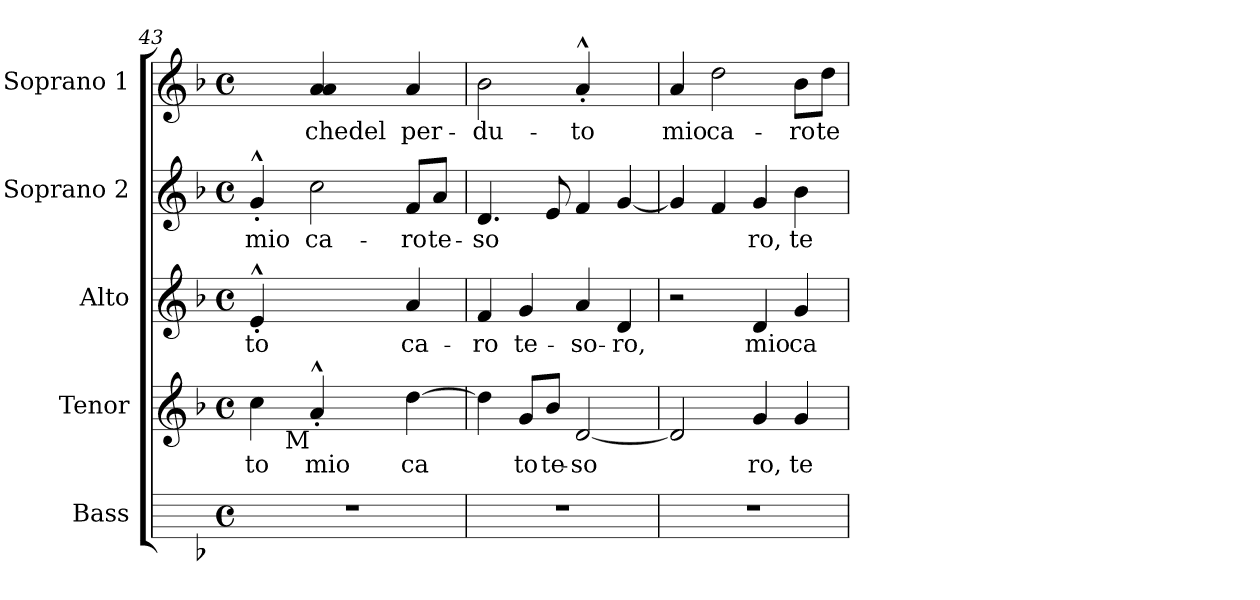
**kern	**kern	**text	**kern	**text	**kern	**text	**kern	**text
*part5	*part4	*part4	*part3	*part3	*part2	*part2	*part1	*part1
*staff5	*staff4	*staff4	*staff3	*staff3	*staff2	*staff2	*staff1	*staff1
*I"Bass	*I"Tenor	*	*I"Alto	*	*I"Soprano 2	*	*I"Soprano 1	*
*k[b-]	*k[b-]	*	*k[b-]	*	*k[b-]	*	*k[b-]	*
*F:	*F:	*	*F:	*	*F:	*	*F:	*
*M4/4	*M4/4	*	*M4/4	*	*M4/4	*	*M4/4	*
*met(c)	*met(c)	*	*met(c)	*	*met(c)	*	*met(c)	*
=43	=43	=43	=43	=43	=43	=43	=43	=43
!	!	!LO:LY:b:cj	!	!LO:LY:b:cj	!	!LO:LY:b:cj	!	!
*	*^	*	*	*	*	*	*	*
1r	4cc\	8ryy	-to	4e^^>'>/	-to	4g^^>'>/	mio	4ryy	.
.	.	64ryy	.	.	.	.	.	.	.
!	!	!LO:TX:b:t=M	!	!	!	!	!	!	!
.	.	2ryy	.	.	.	.	.	.	.
!	!	!	!LO:LY:b:cj	!	!	!	!LO:LY:b:cj	!	!LO:LY:b:cj
.	4a^^>'>/	.	mio	2ryy	.	2cc\	ca-	4a/ 4a/	chedel
.	4ryy	.	.	.	.	.	.	4ryy	.
.	.	4ryy	.	.	.	.	.	.	.
!	!	!	!LO:LY:b:cj	!	!LO:LY:b:cj	!	!LO:LY:b:cj	!	!LO:LY:b:cj
.	[>4dd\	.	ca-	4a/	ca-	8f/L	-ro	4a/	per-
!	!	!	!	!	!	!	!LO:LY:b:cj	!	!
.	.	.	.	.	.	8a/J	te-	.	.
.	.	16..ryy	.	.	.	.	.	.	.
=44	=44	=44	=44	=44	=44	=44	=44	=44	=44
!	!	!	!LO:LY:b:cj	!	!LO:LY:b:cj	!	!LO:LY:b:cj	!	!LO:LY:b:cj
*	*v	*v	*	*	*	*	*	*	*
1r	4dd\]	-	4f/	-ro	4.d/	-so-	2b-\	-du-
!	!	!LO:LY:b:cj	!	!LO:LY:b:cj	!	!	!	!
.	8g/L	to	4g/	te-	.	.	.	.
!	!	!LO:LY:b:cj	!	!	!	!LO:LY:b:cj	!	!
.	8b-/J	te-	.	.	8e/	--	.	.
!	!	!LO:LY:b:cj	!	!LO:LY:b:cj	!	!LO:LY:b:cj	!	!LO:LY:b:cj
.	[<2d/	-so-	4a/	-so-	4f/	--	4a^^>'>/	-to
!	!	!	!	!LO:LY:b:cj	!	!LO:LY:b:cj	!	!
.	.	.	4d/	-ro,	[<4g/	--	4ryy	.
=45	=45	=45	=45	=45	=45	=45	=45	=45
!	!	!LO:LY:b:cj	!	!	!	!LO:LY:b:cj	!	!LO:LY:b:cj
1r	2d/]	--	2r	.	4g/]	--	4a/	mio
!	!	!	!	!	!	!LO:LY:b:cj	!	!LO:LY:b:cj
.	.	.	.	.	4f/	--	2dd\	ca-
!	!	!LO:LY:b:cj	!	!LO:LY:b:cj	!	!LO:LY:b:cj	!	!
.	4g/	-ro,	4d/	mio	4g/	-ro,	.	.
!	!	!LO:LY:b:cj	!	!LO:LY:b:cj	!	!LO:LY:b:cj	!	!LO:LY:b:cj
.	4g/	te-	4g/	ca-	4b-\	te-	8b-\L	-ro
!	!	!	!	!	!	!	!	!LO:LY:b:cj
.	.	.	.	.	.	.	8dd\J	te-
=	=	=	=	=	=	=	=	=
*-	*-	*-	*-	*-	*-	*-	*-	*-
